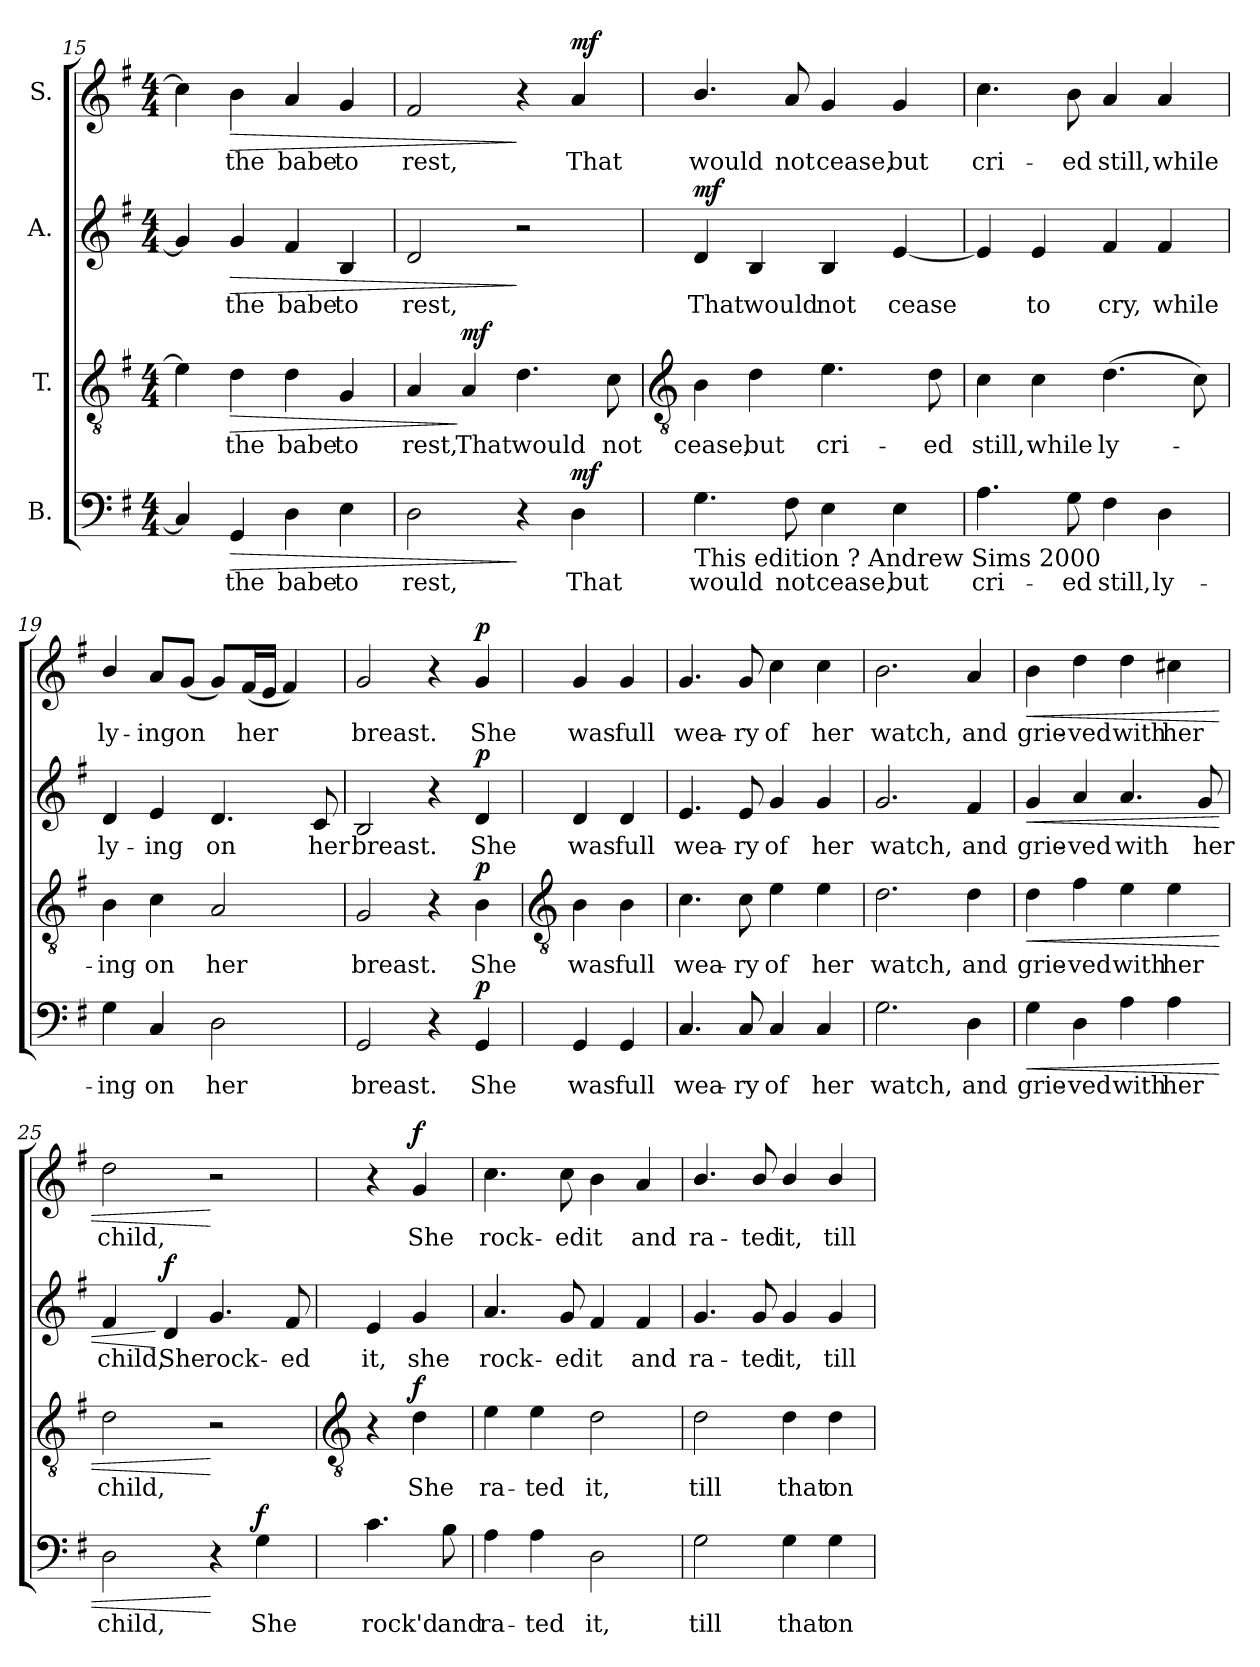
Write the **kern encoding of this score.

**kern	**text	**dynam	**kern	**text	**dynam	**kern	**text	**dynam	**kern	**text	**dynam
*part4	*part4	*part4	*part3	*part3	*part3	*part2	*part2	*part2	*part1	*part1	*part1
*staff4	*staff4	*staff4	*staff3	*staff3	*staff3	*staff2	*staff2	*staff2	*staff1	*staff1	*staff1
*I"B.	*	*	*I"T.	*	*	*I"A.	*	*	*I"S.	*	*
*clefF4	*	*	*clefGv2	*	*	*clefG2	*	*	*clefG2	*	*
*k[f#]	*	*	*k[f#]	*	*	*k[f#]	*	*	*k[f#]	*	*
*G:	*	*	*G:	*	*	*G:	*	*	*G:	*	*
*M4/4	*	*	*M4/4	*	*	*M4/4	*	*	*M4/4	*	*
=15	=15	=15	=15	=15	=15	=15	=15	=15	=15	=15	=15
4C]	.	.	4e]	.	.	4g]	.	.	4cc]	.	.
!	!LO:LY:b	!LO:HP:b	!	!LO:LY:b	!LO:HP:b	!	!LO:LY:b	!LO:HP:b	!	!LO:LY:b	!LO:HP:b
4GG	the	>	4d	the	>	4g	the	>	4b	the	>
!	!LO:LY:b	!	!	!LO:LY:b	!	!	!LO:LY:b	!	!	!LO:LY:b	!
4D	babe	.	4d	babe	.	4f#	babe	.	4a	babe	.
!	!LO:LY:b	!	!	!LO:LY:b	!	!	!LO:LY:b	!	!	!LO:LY:b	!
4E	to	.	4G	to	.	4B	to	.	4g	to	.
=16	=16	=16	=16	=16	=16	=16	=16	=16	=16	=16	=16
!	!LO:LY:b	!	!	!LO:LY:b	!	!	!LO:LY:b	!	!	!LO:LY:b	!
2D	rest,	.	4A	rest,	.	2d	rest,	.	2f#	rest,	.
!	!	!	!	!LO:LY:b	!LO:DY:n=1:a	!	!	!	!	!	!
.	.	.	4A	That	] mf	.	.	.	.	.	.
!	!	!	!	!LO:LY:b	!	!	!	!	!	!	!
4r	.	]	4.d	would	.	2r	.	]	4r	.	]
!	!LO:LY:b	!LO:DY:a	!	!	!	!	!	!	!	!LO:LY:b	!LO:DY:a
4D	That	mf	.	.	.	.	.	.	4a	That	mf
!	!	!	!	!LO:LY:b	!	!	!	!	!	!	!
.	.	.	8c	not	.	.	.	.	.	.	.
!!LO:LB:g=z
=17	=17	=17	=17	=17	=17	=17	=17	=17	=17	=17	=17
*	*	*	*clefGv2	*	*	*	*	*	*	*	*
!LO:TX:b:t=This edition ? Andrew Sims 2000	!	!	!	!	!	!	!	!	!	!	!
!	!LO:LY:b	!	!	!LO:LY:b	!	!	!LO:LY:b	!LO:DY:a	!	!LO:LY:b	!
4.G	would	.	4B	cease,	.	4d	That	mf	4.b/	would	.
!	!	!	!	!LO:LY:b	!	!	!LO:LY:b	!	!	!	!
.	.	.	4d	but	.	4B	would	.	.	.	.
!	!LO:LY:b	!	!	!	!	!	!	!	!	!LO:LY:b	!
8F#	not	.	.	.	.	.	.	.	8a	not	.
!	!LO:LY:b	!	!	!LO:LY:b	!	!	!LO:LY:b	!	!	!LO:LY:b	!
4E	cease,	.	4.e	cri-	.	4B	not	.	4g	cease,	.
!	!LO:LY:b	!	!	!	!	!	!LO:LY:b	!	!	!LO:LY:b	!
4E	but	.	.	.	.	[4e	cease	.	4g	but	.
!	!	!	!	!LO:LY:b	!	!	!	!	!	!	!
.	.	.	8d	-ed	.	.	.	.	.	.	.
=18	=18	=18	=18	=18	=18	=18	=18	=18	=18	=18	=18
!	!LO:LY:b	!	!	!LO:LY:b	!	!	!	!	!	!LO:LY:b	!
4.A	cri-	.	4c	still,	.	4e]	.	.	4.cc	cri-	.
!	!	!	!	!LO:LY:b	!	!	!LO:LY:b	!	!	!	!
.	.	.	4c	while	.	4e	to	.	.	.	.
!	!LO:LY:b	!	!	!	!	!	!	!	!	!LO:LY:b	!
8G	-ed	.	.	.	.	.	.	.	8b	-ed	.
!	!LO:LY:b	!	!	!LO:LY:b	!	!	!LO:LY:b	!	!	!LO:LY:b	!
4F#	still,	.	(>4.d	ly-	.	4f#	cry,	.	4a	still,	.
!	!LO:LY:b	!	!	!	!	!	!LO:LY:b	!	!	!LO:LY:b	!
4D	ly-	.	.	.	.	4f#	while	.	4a	while	.
.	.	.	8c)	.	.	.	.	.	.	.	.
=19	=19	=19	=19	=19	=19	=19	=19	=19	=19	=19	=19
!	!LO:LY:b	!	!	!LO:LY:b	!	!	!LO:LY:b	!	!	!LO:LY:b	!
4G	-ing	.	4B	-ing	.	4d	ly-	.	4b/	ly-	.
!	!LO:LY:b	!	!	!LO:LY:b	!	!	!LO:LY:b	!	!	!LO:LY:b	!
4C	on	.	4c	on	.	4e	-ing	.	8aL	-ing	.
!	!	!	!	!	!	!	!	!	!	!LO:LY:b	!
.	.	.	.	.	.	.	.	.	(<8gJ	on	.
!	!LO:LY:b	!	!	!LO:LY:b	!	!	!LO:LY:b	!	!	!	!
2D	her	.	2A	her	.	4.d	on	.	8gL)	.	.
!	!	!	!	!	!	!	!	!	!	!LO:LY:b	!
.	.	.	.	.	.	.	.	.	(<16f#L	her	.
.	.	.	.	.	.	.	.	.	16eJJ	.	.
.	.	.	.	.	.	.	.	.	4f#)	.	.
!	!	!	!	!	!	!	!LO:LY:b	!	!	!	!
.	.	.	.	.	.	8c	her	.	.	.	.
=20	=20	=20	=20	=20	=20	=20	=20	=20	=20	=20	=20
!	!LO:LY:b	!	!	!LO:LY:b	!	!	!LO:LY:b	!	!	!LO:LY:b	!
2GG	breast.	.	2G	breast.	.	2B	breast.	.	2g	breast.	.
4r	.	.	4r	.	.	4r	.	.	4r	.	.
!	!LO:LY:b	!LO:DY:a	!	!LO:LY:b	!LO:DY:a	!	!LO:LY:b	!LO:DY:a	!	!LO:LY:b	!LO:DY:a
4GG	She	p	4B	She	p	4d	She	p	4g	She	p
!!LO:LB:g=z
=21	=21	=21	=21	=21	=21	=21	=21	=21	=21	=21	=21
*	*	*	*clefGv2	*	*	*	*	*	*	*	*
!	!LO:LY:b	!	!	!LO:LY:b	!	!	!LO:LY:b	!	!	!LO:LY:b	!
4GG	was	.	4B	was	.	4d	was	.	4g	was	.
!	!LO:LY:b	!	!	!LO:LY:b	!	!	!LO:LY:b	!	!	!LO:LY:b	!
4GG	full	.	4B	full	.	4d	full	.	4g	full	.
=22	=22	=22	=22	=22	=22	=22	=22	=22	=22	=22	=22
!	!LO:LY:b	!	!	!LO:LY:b	!	!	!LO:LY:b	!	!	!LO:LY:b	!
4.C	wea-	.	4.c	wea-	.	4.e	wea-	.	4.g	wea-	.
!	!LO:LY:b	!	!	!LO:LY:b	!	!	!LO:LY:b	!	!	!LO:LY:b	!
8C	-ry	.	8c	-ry	.	8e	-ry	.	8g	-ry	.
!	!LO:LY:b	!	!	!LO:LY:b	!	!	!LO:LY:b	!	!	!LO:LY:b	!
4C	of	.	4e	of	.	4g	of	.	4cc	of	.
!	!LO:LY:b	!	!	!LO:LY:b	!	!	!LO:LY:b	!	!	!LO:LY:b	!
4C	her	.	4e	her	.	4g	her	.	4cc	her	.
=23	=23	=23	=23	=23	=23	=23	=23	=23	=23	=23	=23
!	!LO:LY:b	!	!	!LO:LY:b	!	!	!LO:LY:b	!	!	!LO:LY:b	!
2.G	watch,	.	2.d	watch,	.	2.g	watch,	.	2.b	watch,	.
!	!LO:LY:b	!	!	!LO:LY:b	!	!	!LO:LY:b	!	!	!LO:LY:b	!
4D	and	.	4d	and	.	4f#	and	.	4a	and	.
=24	=24	=24	=24	=24	=24	=24	=24	=24	=24	=24	=24
!	!LO:LY:b	!LO:HP:b	!	!LO:LY:b	!LO:HP:b	!	!LO:LY:b	!LO:HP:b	!	!LO:LY:b	!LO:HP:b
4G	grie-	<	4d	grie-	<	4g	grie-	<	4b	grie-	<
!	!LO:LY:b	!	!	!LO:LY:b	!	!	!LO:LY:b	!	!	!LO:LY:b	!
4D	-ved	.	4f#	-ved	.	4a	-ved	.	4dd	-ved	.
!	!LO:LY:b	!	!	!LO:LY:b	!	!	!LO:LY:b	!	!	!LO:LY:b	!
4A	with	.	4e	with	.	4.a	with	.	4dd	with	.
!	!LO:LY:b	!	!	!LO:LY:b	!	!	!	!	!	!LO:LY:b	!
4A	her	.	4e	her	.	.	.	.	4cc#X	her	.
!	!	!	!	!	!	!	!LO:LY:b	!	!	!	!
.	.	.	.	.	.	8g	her	.	.	.	.
=25	=25	=25	=25	=25	=25	=25	=25	=25	=25	=25	=25
!	!LO:LY:b	!	!	!LO:LY:b	!	!	!LO:LY:b	!	!	!LO:LY:b	!
2D	child,	.	2d	child,	.	4f#	child,	.	2dd	child,	.
!	!	!	!	!	!	!	!LO:LY:b	!LO:DY:n=1:a	!	!	!
.	.	.	.	.	.	4d	She	[ f	.	.	.
!	!	!	!	!	!	!	!LO:LY:b	!	!	!	!
4r	.	[	2r	.	[	4.g	rock-	.	2r	.	[
!	!LO:LY:b	!LO:DY:a	!	!	!	!	!	!	!	!	!
4G	She	f	.	.	.	.	.	.	.	.	.
!	!	!	!	!	!	!	!LO:LY:b	!	!	!	!
.	.	.	.	.	.	8f#	-ed	.	.	.	.
!!LO:LB:g=z
=26	=26	=26	=26	=26	=26	=26	=26	=26	=26	=26	=26
*	*	*	*clefGv2	*	*	*	*	*	*	*	*
!	!LO:LY:b	!	!	!	!	!	!LO:LY:b	!	!	!	!
4.c	rock'd	.	4r	.	.	4e	it,	.	4r	.	.
!	!	!	!	!LO:LY:b	!LO:DY:a	!	!LO:LY:b	!	!	!LO:LY:b	!LO:DY:a
.	.	.	4d	She	f	4g	she	.	4g	She	f
!	!LO:LY:b	!	!	!	!	!	!	!	!	!	!
8B	and	.	.	.	.	.	.	.	.	.	.
=27	=27	=27	=27	=27	=27	=27	=27	=27	=27	=27	=27
!	!LO:LY:b	!	!	!LO:LY:b	!	!	!LO:LY:b	!	!	!LO:LY:b	!
4A	ra-	.	4e	ra-	.	4.a	rock-	.	4.cc	rock-	.
!	!LO:LY:b	!	!	!LO:LY:b	!	!	!	!	!	!	!
4A	-ted	.	4e	-ted	.	.	.	.	.	.	.
!	!	!	!	!	!	!	!LO:LY:b	!	!	!LO:LY:b	!
.	.	.	.	.	.	8g	-ed	.	8cc	-ed	.
!	!LO:LY:b	!	!	!LO:LY:b	!	!	!LO:LY:b	!	!	!LO:LY:b	!
2D	it,	.	2d	it,	.	4f#	it	.	4b	it	.
!	!	!	!	!	!	!	!LO:LY:b	!	!	!LO:LY:b	!
.	.	.	.	.	.	4f#	and	.	4a	and	.
=28	=28	=28	=28	=28	=28	=28	=28	=28	=28	=28	=28
!	!LO:LY:b	!	!	!LO:LY:b	!	!	!LO:LY:b	!	!	!LO:LY:b	!
2G	till	.	2d	till	.	4.g	ra-	.	4.b/	ra-	.
!	!	!	!	!	!	!	!LO:LY:b	!	!	!LO:LY:b	!
.	.	.	.	.	.	8g	-ted	.	8b/	-ted	.
!	!LO:LY:b	!	!	!LO:LY:b	!	!	!LO:LY:b	!	!	!LO:LY:b	!
4G	that	.	4d	that	.	4g	it,	.	4b/	it,	.
!	!LO:LY:b	!	!	!LO:LY:b	!	!	!LO:LY:b	!	!	!LO:LY:b	!
4G	on	.	4d	on	.	4g	till	.	4b/	till	.
=	=	=	=	=	=	=	=	=	=	=	=
*-	*-	*-	*-	*-	*-	*-	*-	*-	*-	*-	*-
